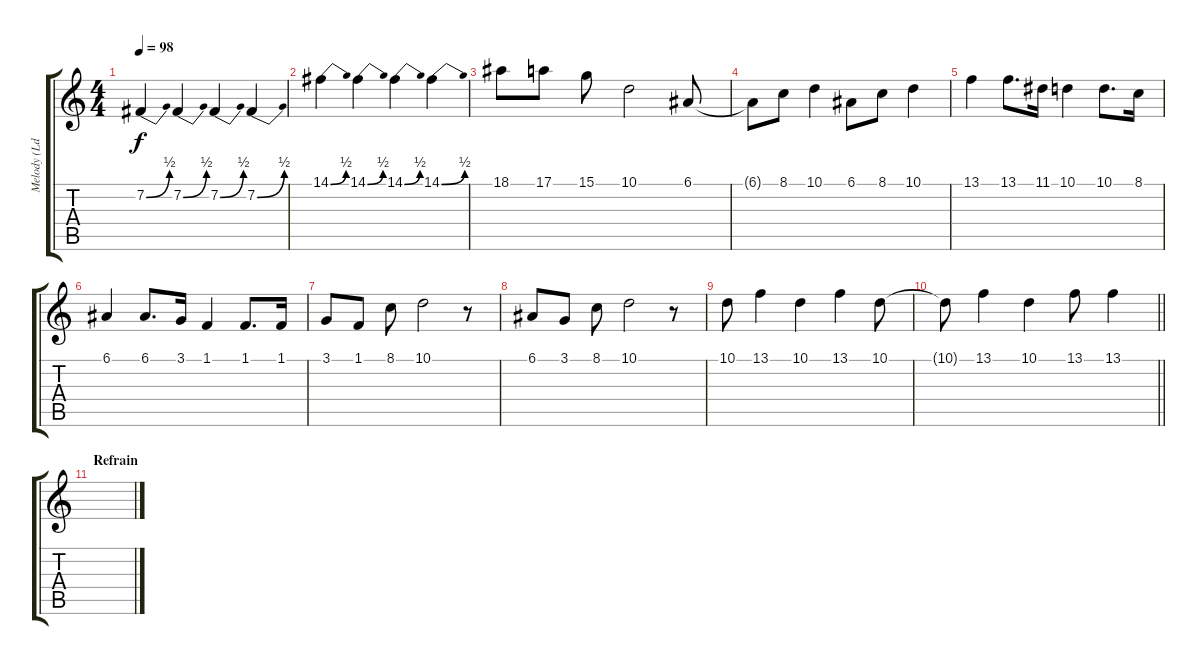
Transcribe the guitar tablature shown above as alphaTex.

\track ("Melody (Ld2)" "Melody (Ld") {instrument lead2sawtooth}
\staff {score tabs}
\tuning (E4 B3 G3 D3 A2 E2) {hide}
\ts (4 4)
\tempo 98
\clef g2
\ks c
7.2{be (bend 0 0 60 2)}.4{dy f} 7.2{be (bend 0 0 60 2)}.4 7.2{be (bend 0 0 60 2)}.4 7.2{be (bend 0 0 60 2)}.4 |
14.1{be (bend 0 0 60 2)}.4 14.1{be (bend 0 0 60 2)}.4 14.1{be (bend 0 0 60 2)}.4 14.1{be (bend 0 0 60 2)}.4 |
18.1.8 17.1.8 15.1.8 10.1.2 6.1.8 |
6.1{t}.8 8.1.8 10.1.4 6.1.8 8.1.8 10.1.4 |
13.1.4 13.1.8{d} 11.1.16 10.1.4 10.1.8{d} 8.1.16 |
6.1.4 6.1.8{d} 3.1.16 1.1.4 1.1.8{d} 1.1.16 |
3.1.8 1.1.8 8.1.8 10.1.2 r.8 |
6.1.8 3.1.8 8.1.8 10.1.2 r.8 |
10.1.8 13.1.4 10.1.4 13.1.4 10.1.8 |
\barLineRight lightlight
10.1{t}.8{volume 4} 13.1.4 10.1.4 13.1.8 13.1.4 |
\section ("" "Refrain")
